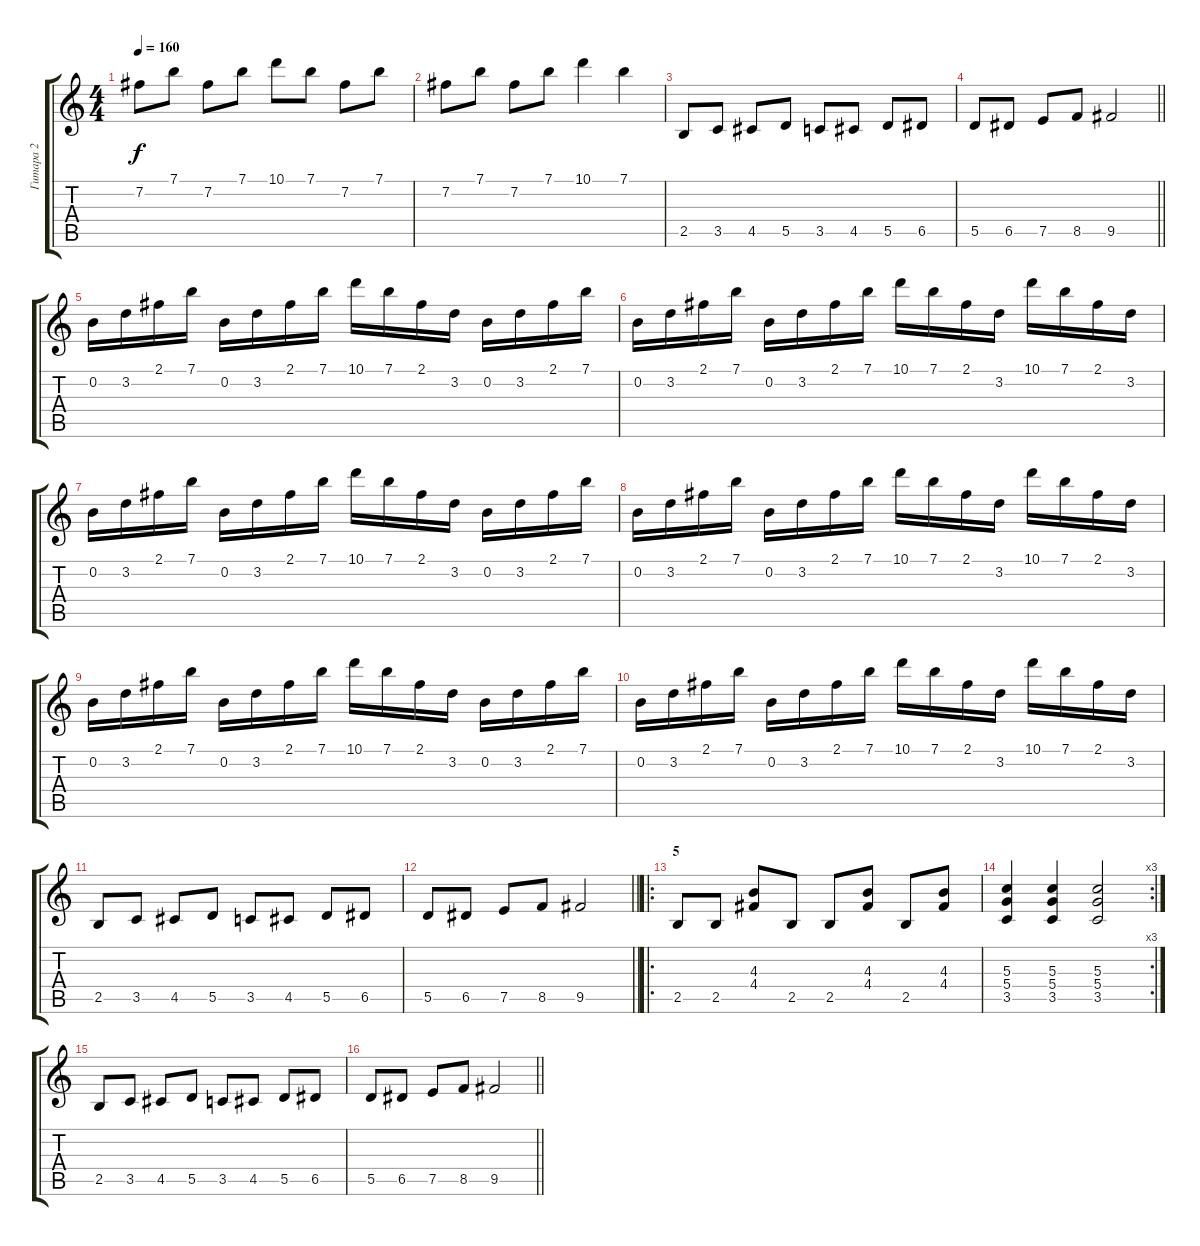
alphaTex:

\track ("Гитара 2" "Гитара 2") {instrument overdrivenguitar}
\staff {score tabs}
\tuning (E4 B3 G3 D3 A2 E2) {hide}
\ts (4 4)
\tempo 160
\clef g2
\ks c
7.2.8{dy f} 7.1.8 7.2.8 7.1.8 10.1.8 7.1.8 7.2.8 7.1.8 |
7.2.8 7.1.8 7.2.8 7.1.8 10.1.4 7.1.4 |
2.5.8 3.5.8 4.5.8 5.5.8 3.5.8 4.5.8 5.5.8 6.5.8 |
\barLineRight lightlight
5.5.8 6.5.8 7.5.8 8.5.8 9.5.2 |
0.2.16 3.2.16 2.1.16 7.1.16 0.2.16 3.2.16 2.1.16 7.1.16 10.1.16 7.1.16 2.1.16 3.2.16 0.2.16 3.2.16 2.1.16 7.1.16 |
0.2.16 3.2.16 2.1.16 7.1.16 0.2.16 3.2.16 2.1.16 7.1.16 10.1.16 7.1.16 2.1.16 3.2.16 10.1.16 7.1.16 2.1.16 3.2.16 |
0.2.16 3.2.16 2.1.16 7.1.16 0.2.16 3.2.16 2.1.16 7.1.16 10.1.16 7.1.16 2.1.16 3.2.16 0.2.16 3.2.16 2.1.16 7.1.16 |
0.2.16 3.2.16 2.1.16 7.1.16 0.2.16 3.2.16 2.1.16 7.1.16 10.1.16 7.1.16 2.1.16 3.2.16 10.1.16 7.1.16 2.1.16 3.2.16 |
0.2.16 3.2.16 2.1.16 7.1.16 0.2.16 3.2.16 2.1.16 7.1.16 10.1.16 7.1.16 2.1.16 3.2.16 0.2.16 3.2.16 2.1.16 7.1.16 |
0.2.16 3.2.16 2.1.16 7.1.16 0.2.16 3.2.16 2.1.16 7.1.16 10.1.16 7.1.16 2.1.16 3.2.16 10.1.16 7.1.16 2.1.16 3.2.16 |
2.5.8 3.5.8 4.5.8 5.5.8 3.5.8 4.5.8 5.5.8 6.5.8 |
\barLineRight lightlight
5.5.8 6.5.8 7.5.8 8.5.8 9.5.2 |
\ro
\section ("" "5")
2.5.8 2.5.8 (4.3 4.4).8 2.5.8 2.5.8 (4.3 4.4).8 2.5.8 (4.3 4.4).8 |
\rc 3
(5.3 5.4 3.5).4 (5.3 5.4 3.5).4 (5.3 5.4 3.5).2 |
2.5.8 3.5.8 4.5.8 5.5.8 3.5.8 4.5.8 5.5.8 6.5.8 |
\barLineRight lightlight
5.5.8 6.5.8 7.5.8 8.5.8 9.5.2
